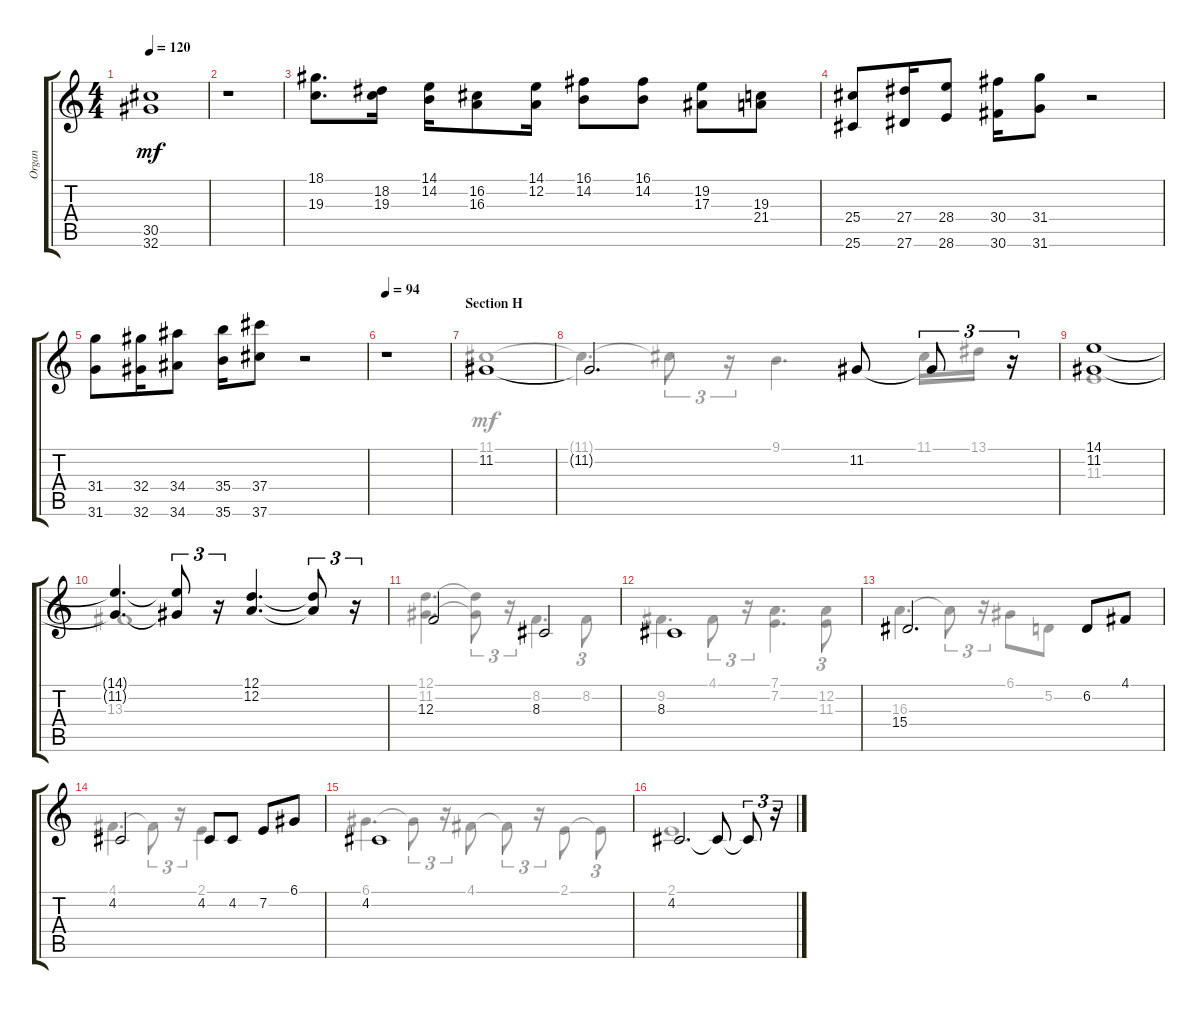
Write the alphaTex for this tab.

\track ("Organ" "Organ") {instrument rockorgan}
\staff {score tabs}
\tuning (D4 A3 F3 C3 G2 C2) {hide}
\voice
\ts (4 4)
\tempo 120
\clef g2
\ks aminor
(30.5 32.6).1{dy mf} |
r.1 |
(18.1 19.3).8{d} (18.2 19.3).16 (14.1 14.2).16 (16.2 16.3).8 (14.1 12.2).16 (16.1 14.2).8 (16.1 14.2).8 (19.2 17.3).8 (19.3 21.4).8 |
(25.4 25.6).8 (27.4 27.6).16 (28.4 28.6).8 (30.4 30.6).16 (31.4 31.6).8 r.2 |
(31.4 31.6).8 (32.4 32.6).16 (34.4 34.6).8 (35.4 35.6).16 (37.4 37.6).8 r.2 |
\tempo 94
r.1 |
\section ("" "Section H")
11.2.1 |
11.2{t}.2{d} 11.2.8 11.2{t}.8{tu (3 2)} r.16{tu (3 2)} |
(14.1 11.2).1 |
(14.1{t} 11.2{t}).4{d} (14.1{t} 11.2{t}).8{tu (3 2)} r.16{tu (3 2)} (12.1 12.2).4{d} (12.1{t} 12.2{t}).8{tu (3 2)} r.16{tu (3 2)} |
12.3.2 8.3.2 |
8.3.1 |
15.4.2{d} 6.2.8 4.1.8 |
4.2.2 4.2.8 4.2.8 7.2.8 6.1.8 |
4.2.1 |
4.2.2{d} 4.2{t}.8 4.2{t}.8{tu (3 2)} r.16{tu (3 2)}
\voice
\clef g2
\ottava regular
\simile none
\ks aminor
|
|
|
|
|
|
11.1.1 |
11.1{t}.4{d} 11.1{t}.8{tu (3 2)} r.16{tu (3 2)} 9.1.4{d} 11.1.16 13.1.16 |
11.3.1 |
13.3.1 |
(12.1 11.2).4{d} (12.1{t} 11.2{t}).8{tu (3 2)} r.16{tu (3 2)} 8.2.4{d} 8.2.8{tu (3 2)} |
9.2.4{d} 4.1.8{tu (3 2)} r.16{tu (3 2)} (7.1 7.2).4{d} (12.2 11.3).8{tu (3 2)} |
16.3.4{d} 16.3{t}.8{tu (3 2)} r.16{tu (3 2)} 6.1.8 5.2.8 |
4.1.4{d} 4.1{t}.8{tu (3 2)} r.16{tu (3 2)} 2.1.4 |
6.1.4{d} 6.1{t}.8{tu (3 2)} r.16{tu (3 2)} 4.1.8 4.1{t}.8{tu (3 2)} r.16{tu (3 2)} 2.1.8 2.1{t}.8{tu (3 2)} |
2.1.1
